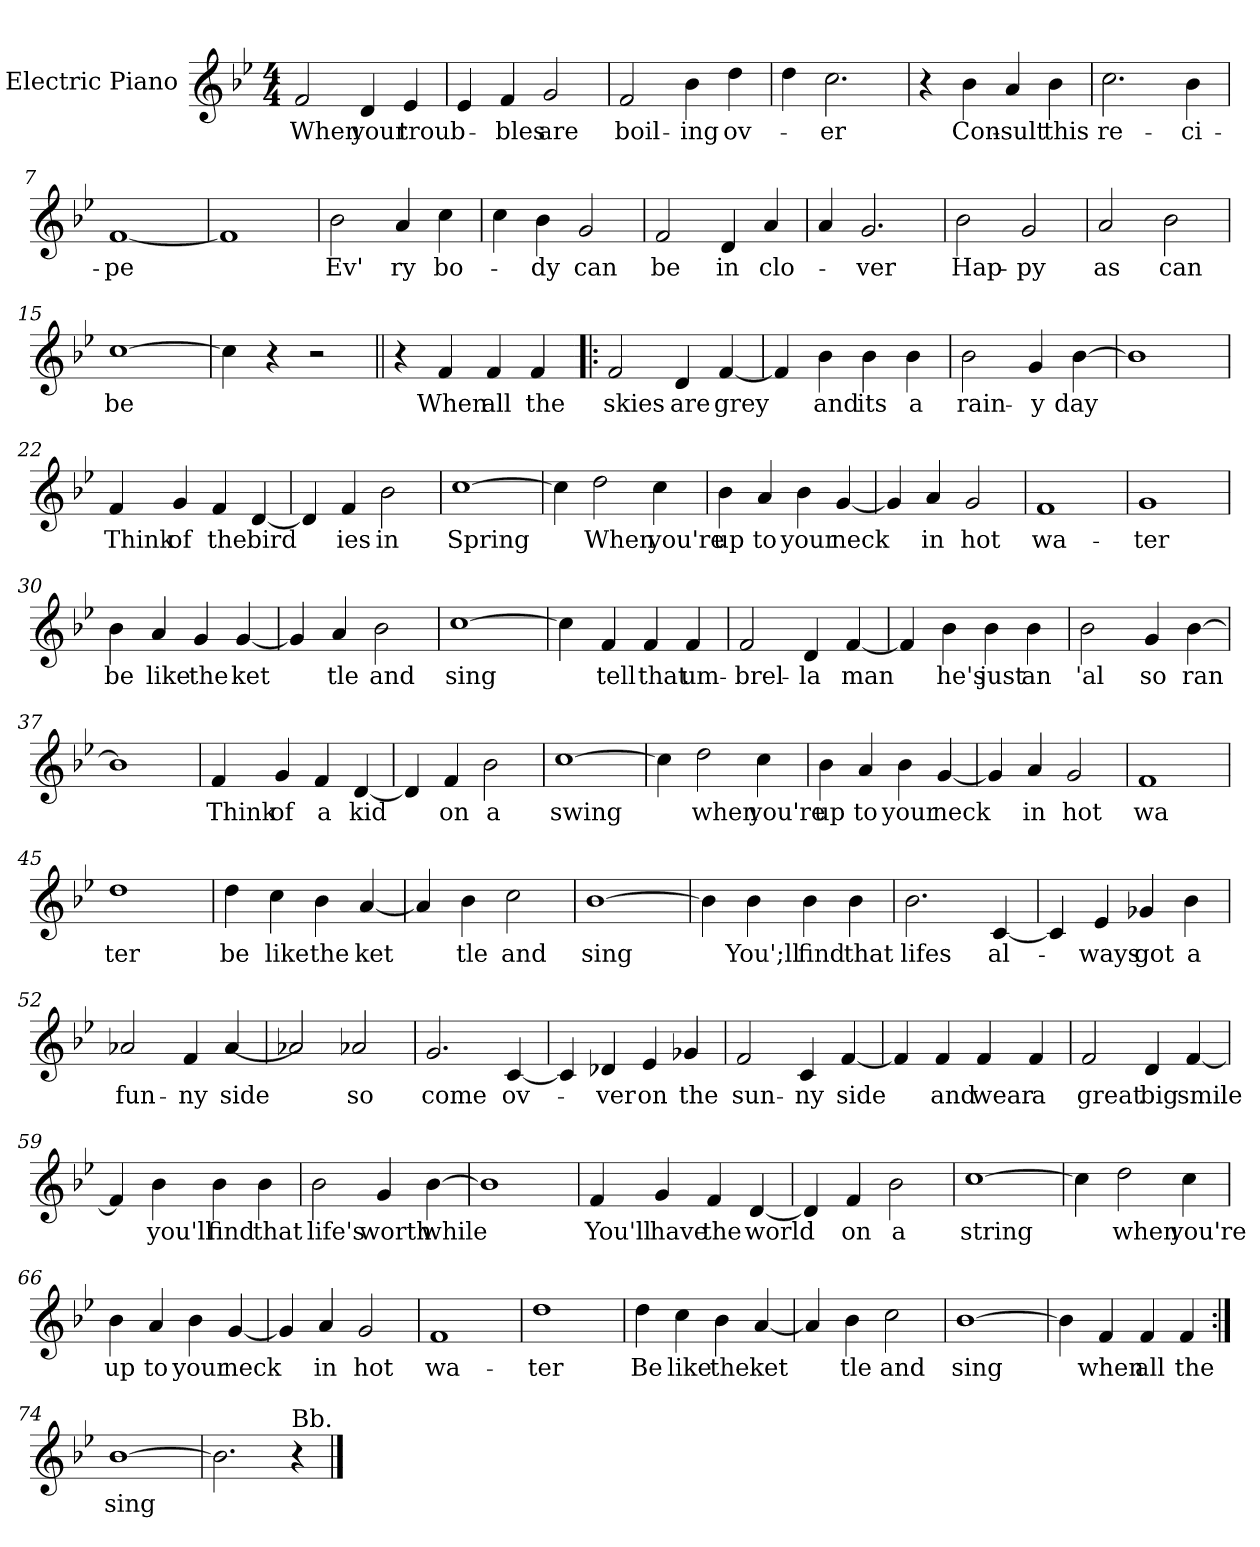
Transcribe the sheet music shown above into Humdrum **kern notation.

**kern	**text
*part1	*part1
*staff1	*staff1
*I"Electric Piano	*
*I'E.Pno	*
*clefG2	*
*k[b-e-]	*
*B-:	*
*M4/4	*
=1	=1
2f/	When
4d/	your
4e-/	troub-
=2	=2
4e-/	.
4f/	-bles
2g/	are
=3	=3
2f/	boil-
4b-\	-ing
4dd\	ov-
=4	=4
4dd\	.
2.cc\	-er
=5	=5
4r	.
4b-\	Con-
4a/	sult
4b-\	this
!!LO:LB:g=z
=6	=6
2.cc\	re-
4b-\	-ci-
=7	=7
[1f	-pe
=8	=8
1f]	.
=9	=9
2b-\	Ev'
4a/	ry
4cc\	bo-
=10	=10
4cc\	.
4b-\	-dy
2g/	can
=11	=11
2f/	be
4d/	in
4a/	clo-
=12	=12
4a/	.
2.g/	-ver
=13	=13
2b-\	Hap-
2g/	py
=14	=14
2a/	as
2b-\	can
!!LO:LB:g=z
=15	=15
[1cc	be
=16	=16
4cc\]	.
4r	.
2r	.
=17||	=17||
4r	.
4f/	When
4f/	all
4f/	the
=18!|:	=18!|:
2f/	skies
4d/	are
[4f/	grey
=19	=19
4f/]	.
4b-\	and
4b-\	its
4b-\	a
=20	=20
2b-\	rain-
4g/	-y
[4b-\	day
=21	=21
1b-]	.
!!LO:LB:g=z
=22	=22
4f/	Think
4g/	of
4f/	the
[4d/	bird
=23	=23
4d/]	.
4f/	ies
2b-\	in
=24	=24
[1cc	Spring
=25	=25
4cc\]	.
2dd\	When
4cc\	you're
=26	=26
4b-\	up
4a/	to
4b-\	your
[4g/	neck
!!LO:LB:g=z
=27	=27
4g/]	.
4a/	in
2g/	hot
=28	=28
1f	wa-
=29	=29
1g	-ter
=30	=30
4b-\	be
4a/	like
4g/	the
[4g/	-ket
=31	=31
4g/]	.
4a/	tle
2b-\	and
=32	=32
[1cc	sing
=33	=33
4cc\]	.
4f/	tell
4f/	that
4f/	um-
!!LO:LB:g=z
=34	=34
2f/	-brel-
4d/	-la
[4f/	man
=35	=35
4f/]	.
4b-\	he's
4b-\	just
4b-\	an
=36	=36
2b-\	'al
4g/	so
[4b-\	ran
=37	=37
1b-]	.
=38	=38
4f/	Think
4g/	of
4f/	a
[4d/	kid
=39	=39
4d/]	.
4f/	on
2b-\	a
!!LO:LB:g=z
=40	=40
[1cc	swing
=41	=41
4cc\]	.
2dd\	when
4cc\	you're
=42	=42
4b-\	up
4a/	to
4b-\	your
[4g/	neck
=43	=43
4g/]	.
4a/	in
2g/	hot
=44	=44
1f	wa
=45	=45
1dd	ter
!!LO:LB:g=z
=46	=46
4dd\	be
4cc\	like
4b-\	the
[4a/	ket
=47	=47
4a/]	.
4b-\	tle
2cc\	and
=48	=48
[1b-	sing
=49	=49
4b-\]	.
4b-\	You';ll
4b-\	find
4b-\	that
=50	=50
2.b-\	lifes
[4c/	al-
!!LO:PB:g=z
=51	=51
4c/]	.
4e-/	-ways
4g-X/	got
4b-\	a
=52	=52
2a-X/	fun-
4f/	-ny
[4a-/	side
=53	=53
2a-X/]	.
2a-X/	so
=54	=54
2.g/	come
[4c/	ov-
=55	=55
4c/]	.
4d-X/	-ver
4e-/	on
4g-X/	the
=56	=56
2f/	sun-
4c/	-ny
[4f/	side
!!LO:LB:g=z
=57	=57
4f/]	.
4f/	and
4f/	wear
4f/	a
=58	=58
2f/	great
4d/	big
[4f/	smile
=59	=59
4f/]	.
4b-\	you'll
4b-\	find
4b-\	that
=60	=60
2b-\	life's
4g/	worth
[4b-\	while
=61	=61
1b-]	.
!!LO:LB:g=z
=62	=62
4f/	You'll
4g/	have
4f/	the
[4d/	world
=63	=63
4d/]	.
4f/	on
2b-\	a
=64	=64
[1cc	string
=65	=65
4cc\]	.
2dd\	when
4cc\	you're
=66	=66
4b-\	up
4a/	to
4b-\	your
[4g/	neck
!!LO:LB:g=z
=67	=67
4g/]	.
4a/	in
2g/	hot
=68	=68
1f	wa-
=69	=69
1dd	-ter
=70	=70
4dd\	Be
4cc\	like
4b-\	the
[4a/	-ket
=71	=71
4a/]	.
4b-\	tle
2cc\	and
=72	=72
[1b-	sing
=73	=73
4b-\]	.
4f/	when
4f/	all
4f/	the
=74:|!	=74:|!
[1b-	sing
!!LO:LB:g=z
=75	=75
2.b-\]	.
!LO:TX:a:t=Bb.	!
4r	.
==	==
*-	*-
